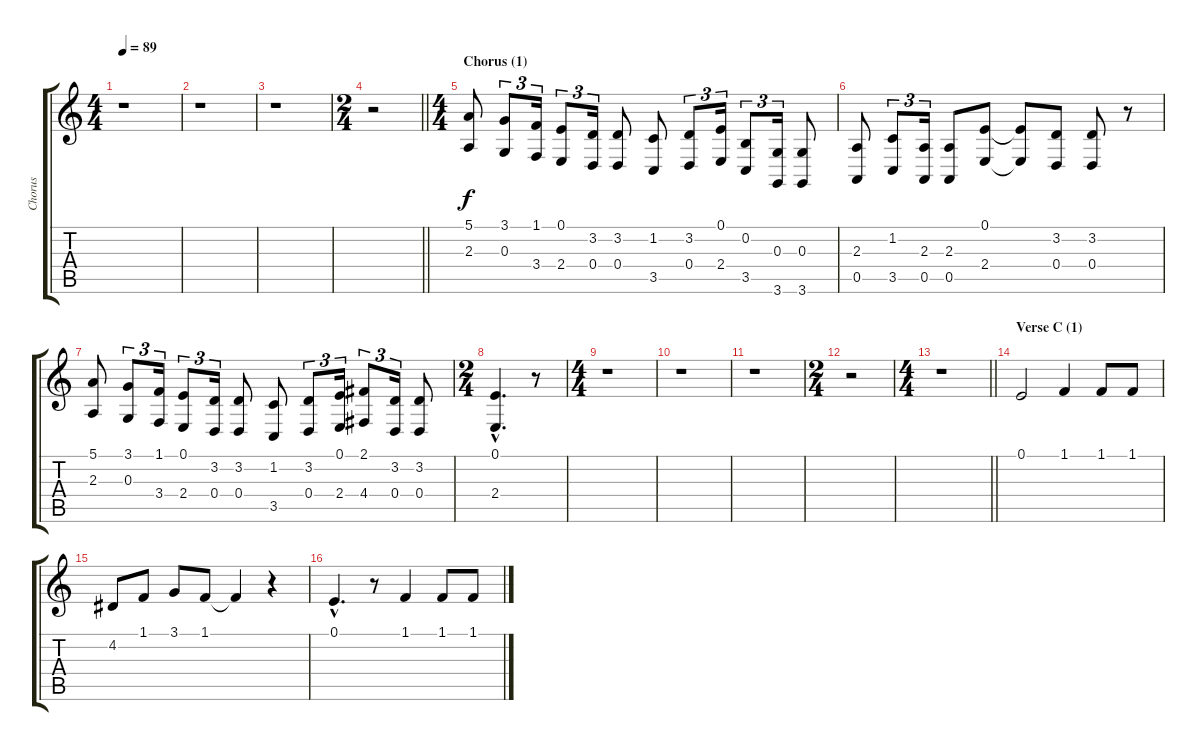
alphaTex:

\track ("Chorus" "Chorus") {instrument sopranosax}
\staff {score tabs}
\tuning (E4 B3 G3 D3 A2 E2) {hide}
\ts (4 4)
\tempo 89
\clef g2
\ks c
r.1{dy f} |
r.1 |
r.1 |
\ts (2 4)
\barLineRight lightlight
r.2 |
\ts (4 4)
\section ("" "Chorus (1)")
(5.1 2.3).8 (3.1 0.3).8{tu (3 2)} (1.1 3.4).16{tu (3 2)} (0.1 2.4).8{tu (3 2)} (3.2 0.4).16{tu (3 2)} (3.2 0.4).8 (1.2 3.5).8 (3.2 0.4).8{tu (3 2)} (0.1 2.4).16{tu (3 2)} (0.2 3.5).8{tu (3 2)} (0.3 3.6).16{tu (3 2)} (0.3 3.6).8 |
(2.3 0.5).8 (1.2 3.5).8{tu (3 2)} (2.3 0.5).16{tu (3 2)} (2.3 0.5).8 (0.1 2.4).8 (0.1{t} 2.4{t}).8 (3.2 0.4).8 (3.2 0.4).8 r.8 |
(5.1 2.3).8 (3.1 0.3).8{tu (3 2)} (1.1 3.4).16{tu (3 2)} (0.1 2.4).8{tu (3 2)} (3.2 0.4).16{tu (3 2)} (3.2 0.4).8 (1.2 3.5).8 (3.2 0.4).8{tu (3 2)} (0.1 2.4).16{tu (3 2)} (2.1 4.4).8{tu (3 2)} (3.2 0.4).16{tu (3 2)} (3.2 0.4).8 |
\ts (2 4)
(0.1{hac} 2.4{hac}).4{d} r.8 |
\ts (4 4)
r.1 |
r.1 |
r.1 |
\ts (2 4)
r.2 |
\ts (4 4)
\barLineRight lightlight
r.1 |
\section ("" "Verse C (1)")
0.1.2 1.1.4 1.1.8 1.1.8 |
4.2.8 1.1.8 3.1.8 1.1.8 1.1{t}.4 r.4 |
0.1{hac}.4{d} r.8 1.1.4 1.1.8 1.1.8
